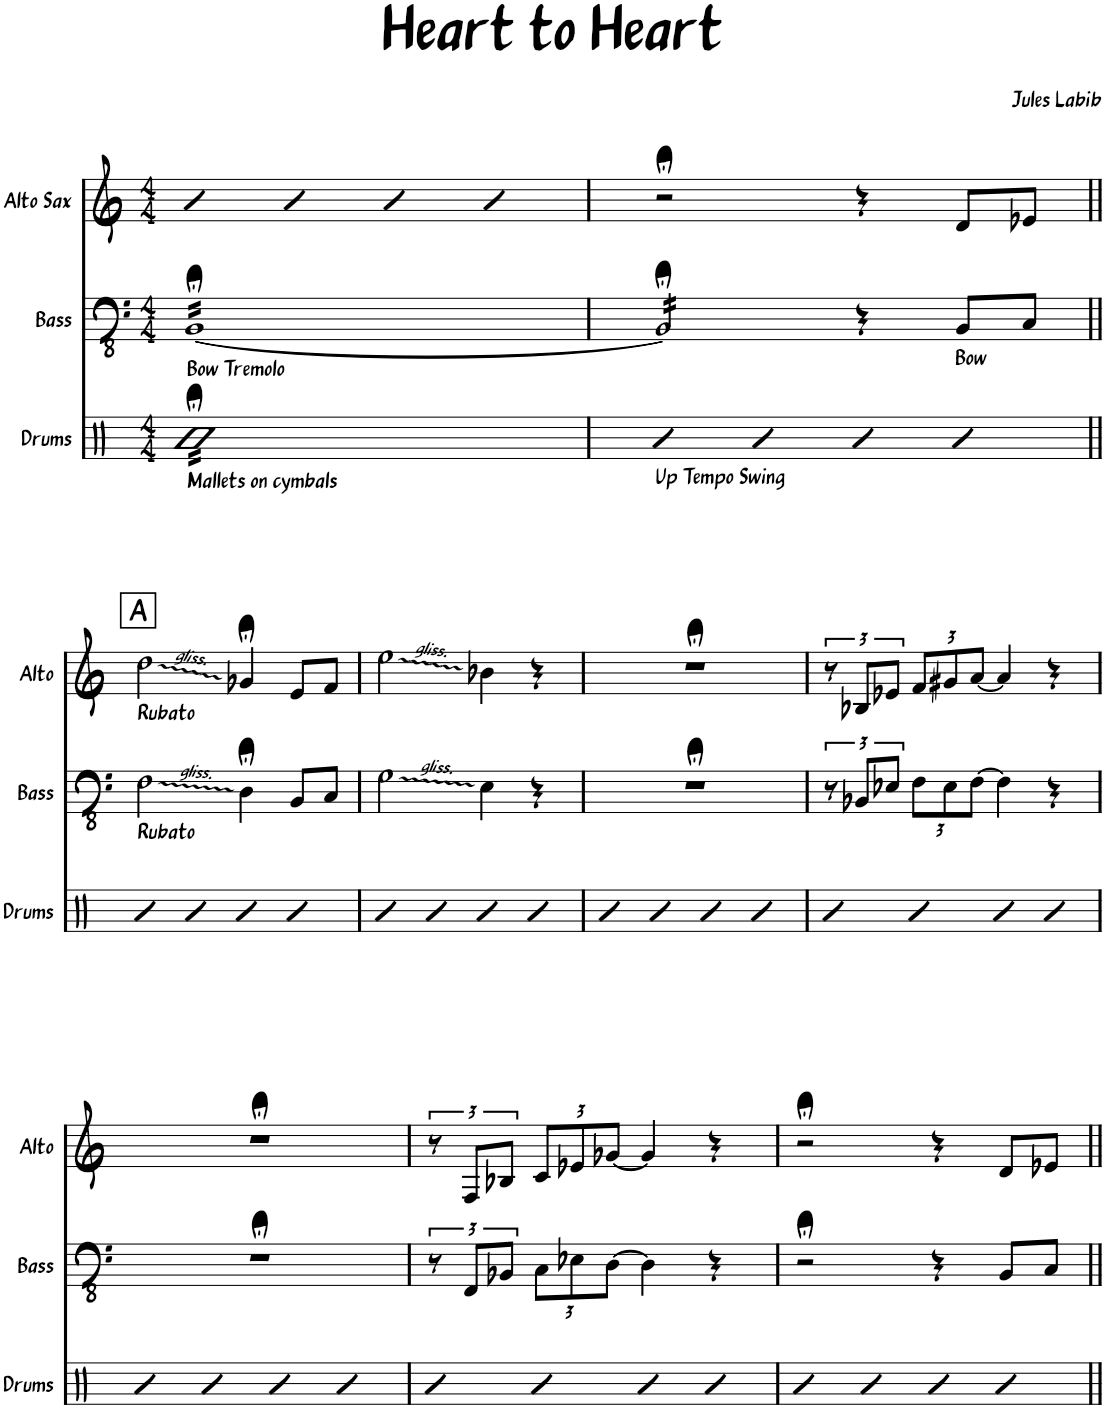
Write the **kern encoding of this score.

**kern	**kern	**kern
*part3	*part2	*part1
*staff3	*staff2	*staff1
*I"Drums	*I"Bass	*I"Alto Sax
*I'Drums	*I'Bass	*I'Alto
*clefX	*clefFv4	*clefG2
*	*	*Trd5c9
*k[]	*k[]	*k[]
*M4/4	*M4/4	*M4/4
=1	=1	=1
!	!LO:TX:b:t=Bow Tremolo	!
!LO:TX:b:t=Mallets on cymbals	!	!
*tremolo	*	*
*	*tremolo	*
16R;<LL	[16BBB;<LL	4b
16R;<	16BBB;<	.
16R;<	16BBB;<	.
16R;<	16BBB;<	.
16R;<	16BBB;<	4b
16R;<	16BBB;<	.
16R;<	16BBB;<	.
16R;<	16BBB;<	.
16R;<	16BBB;<	4b
16R;<	16BBB;<	.
16R;<	16BBB;<	.
16R;<	16BBB;<	.
16R;<	16BBB;<	4b
16R;<	16BBB;<	.
16R;<	16BBB;<	.
16R;<JJ	16BBB;<JJ	.
*Xtremolo	*	*
=2	=2	=2
!LO:TX:b:t=Up Tempo Swing	!	!
4R	16BBB;</]LL	2r;<
.	16BBB;</	.
.	16BBB;</	.
.	16BBB;</	.
4R	16BBB;</	.
.	16BBB;</	.
.	16BBB;</	.
.	16BBB;</JJ	.
*	*Xtremolo	*
4R	4r	4r
!	!LO:TX:b:t=Bow	!
4R	8BBB/L	8d/L
.	8CC/J	8e-X/J
!!LO:LB:g=z
!!LO:REH:place=s1:a:B:rj:fs=14:t=A
=3||	=3||	=3||
!	!	!LO:TX:b:t=Rubato
!	!LO:TX:b:t=Rubato	!
4R	2FF\	2dd\
4R	.	.
4R	4DD;<\	4g-X;</
4R	8BBB/L	8e/L
.	8CC/J	8f/J
=4	=4	=4
4R	2GG\	2ee\
4R	.	.
4R	4EE\	4b-X\
4R	4r	4r
=5	=5	=5
4R	1r;<	1r;<
4R	.	.
4R	.	.
4R	.	.
=6	=6	=6
4R	12r	12r
.	12BBB-X/L	12B-X/L
.	12EE-X/J	12e-X/J
*	*Xbrackettup	*Xbrackettup
4R	12FF\L	12f/L
.	12EE-\	12g#X/
.	[12FF\J	[12a/J
4R	4FF\]	4a/]
4R	4r	4r
!!LO:LB:g=z
=7	=7	=7
4R	1r;<	1r;<
4R	.	.
4R	.	.
4R	.	.
=8	=8	=8
*	*brackettup	*brackettup
4R	12r	12r
.	12FFF/L	12F/L
.	12BBB-X/J	12B-X/J
*	*Xbrackettup	*Xbrackettup
4R	12CC\L	12c/L
.	12EE-X\	12e-X/
.	[12DD\J	[12g-X/J
4R	4DD\]	4g-/]
4R	4r	4r
=9	=9	=9
4R	2r;<	2r;<
4R	.	.
4R	4r	4r
4R	8BBB/L	8d/L
.	8CC/J	8e-X/J
=||	=||	=||
*-	*-	*-
